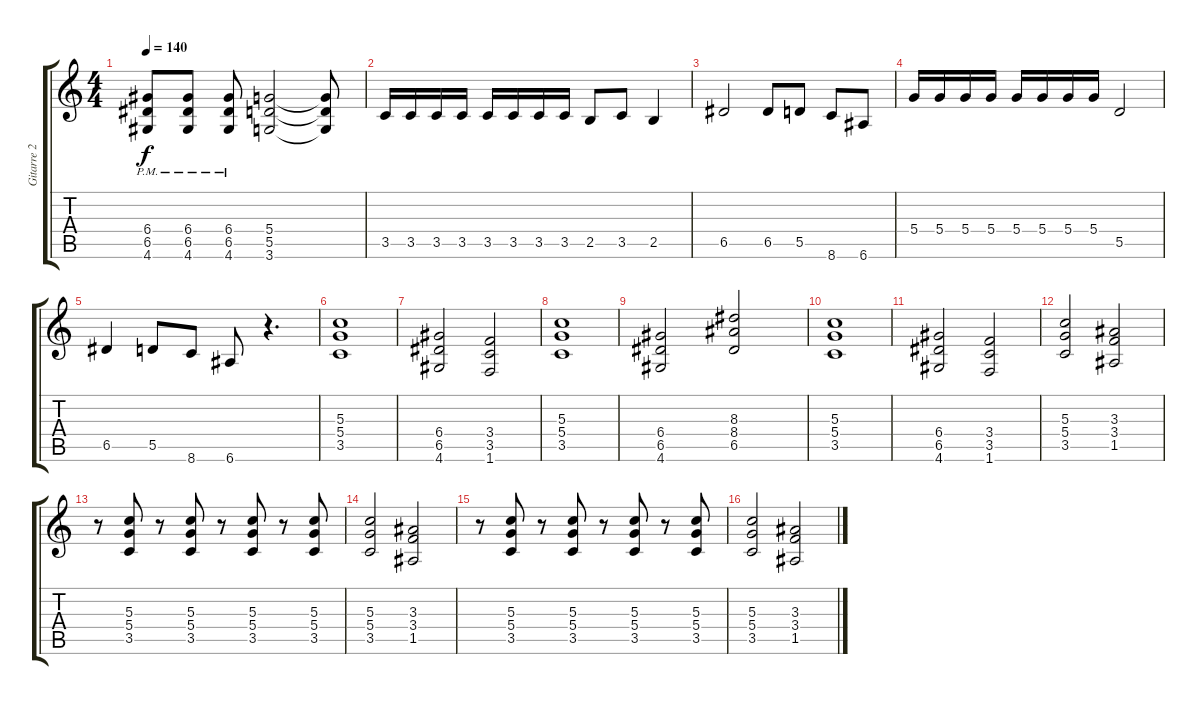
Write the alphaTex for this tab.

\track ("Gitarre 2" "Gitarre 2") {instrument distortionguitar}
\staff {score tabs}
\tuning (E4 B3 G3 D3 A2 E2) {hide}
\ts (4 4)
\tempo 140
\clef g2
\ks c
(6.4{pm} 6.5{pm} 4.6{pm}).8{dy f} (6.4{pm} 6.5{pm} 4.6{pm}).8 (6.4{pm} 6.5{pm} 4.6{pm}).8 (5.4 5.5 3.6).2 (5.4{t} 5.5{t} 3.6{t}).8 |
3.5.16 3.5.16 3.5.16 3.5.16 3.5.16 3.5.16 3.5.16 3.5.16 2.5.8 3.5.8 2.5.4 |
6.5.2 6.5.8 5.5.8 8.6.8 6.6.8 |
5.4.16 5.4.16 5.4.16 5.4.16 5.4.16 5.4.16 5.4.16 5.4.16 5.5.2 |
6.5.4 5.5.8 8.6.8 6.6.8 r.4{d} |
(5.3 5.4 3.5).1 |
(6.4 6.5 4.6).2 (3.4 3.5 1.6).2 |
(5.3 5.4 3.5).1 |
(6.4 6.5 4.6).2 (8.3 8.4 6.5).2 |
(5.3 5.4 3.5).1 |
(6.4 6.5 4.6).2 (3.4 3.5 1.6).2 |
(5.3 5.4 3.5).2 (3.3 3.4 1.5).2 |
r.8 (5.3 5.4 3.5).8 r.8 (5.3 5.4 3.5).8 r.8 (5.3 5.4 3.5).8 r.8 (5.3 5.4 3.5).8 |
(5.3 5.4 3.5).2 (3.3 3.4 1.5).2 |
r.8 (5.3 5.4 3.5).8 r.8 (5.3 5.4 3.5).8 r.8 (5.3 5.4 3.5).8 r.8 (5.3 5.4 3.5).8 |
(5.3 5.4 3.5).2 (3.3 3.4 1.5).2
